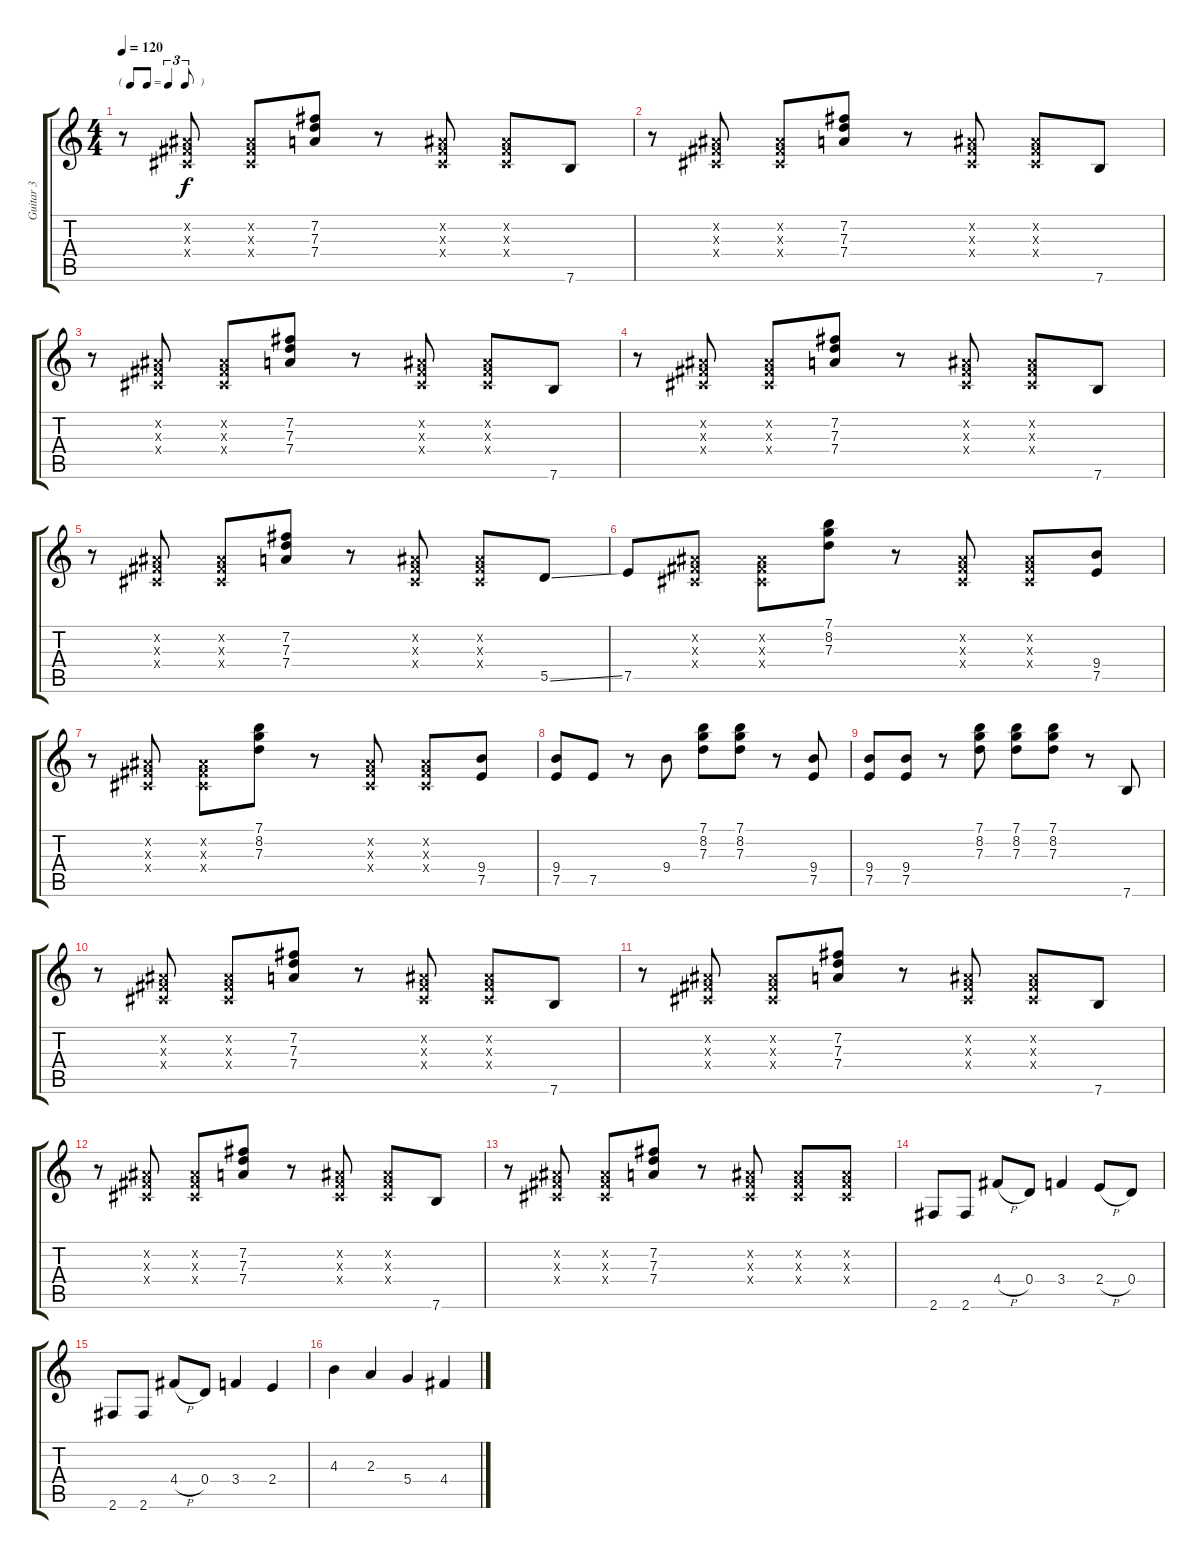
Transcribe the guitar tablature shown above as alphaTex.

\track ("Guitar 3" "Guitar 3") {instrument overdrivenguitar}
\staff {score tabs}
\tuning (E4 B3 G3 D3 A2 E2) {hide}
\ts (4 4)
\tf triplet8th
\tempo 120
\clef g2
\ks c
r.8{dy f} (-1.2{x} -1.3{x} -1.4{x}).8 (-1.2{x} -1.3{x} -1.4{x}).8 (7.2 7.3 7.4).8 r.8 (-1.2{x} -1.3{x} -1.4{x}).8 (-1.2{x} -1.3{x} -1.4{x}).8 7.6.8 |
r.8 (-1.2{x} -1.3{x} -1.4{x}).8 (-1.2{x} -1.3{x} -1.4{x}).8 (7.2 7.3 7.4).8 r.8 (-1.2{x} -1.3{x} -1.4{x}).8 (-1.2{x} -1.3{x} -1.4{x}).8 7.6.8 |
r.8 (-1.2{x} -1.3{x} -1.4{x}).8 (-1.2{x} -1.3{x} -1.4{x}).8 (7.2 7.3 7.4).8 r.8 (-1.2{x} -1.3{x} -1.4{x}).8 (-1.2{x} -1.3{x} -1.4{x}).8 7.6.8 |
r.8 (-1.2{x} -1.3{x} -1.4{x}).8 (-1.2{x} -1.3{x} -1.4{x}).8 (7.2 7.3 7.4).8 r.8 (-1.2{x} -1.3{x} -1.4{x}).8 (-1.2{x} -1.3{x} -1.4{x}).8 7.6.8 |
r.8 (-1.2{x} -1.3{x} -1.4{x}).8 (-1.2{x} -1.3{x} -1.4{x}).8 (7.2 7.3 7.4).8 r.8 (-1.2{x} -1.3{x} -1.4{x}).8 (-1.2{x} -1.3{x} -1.4{x}).8 5.5{ss}.8 |
7.5.8 (-1.2{x} -1.3{x} -1.4{x}).8 (-1.2{x} -1.3{x} -1.4{x}).8 (7.1 8.2 7.3).8 r.8 (-1.2{x} -1.3{x} -1.4{x}).8 (-1.2{x} -1.3{x} -1.4{x}).8 (9.4 7.5).8 |
r.8 (-1.2{x} -1.3{x} -1.4{x}).8 (-1.2{x} -1.3{x} -1.4{x}).8 (7.1 8.2 7.3).8 r.8 (-1.2{x} -1.3{x} -1.4{x}).8 (-1.2{x} -1.3{x} -1.4{x}).8 (9.4 7.5).8 |
(9.4 7.5).8 7.5.8 r.8 9.4.8 (7.1 8.2 7.3).8 (7.1 8.2 7.3).8 r.8 (9.4 7.5).8 |
(9.4 7.5).8 (9.4 7.5).8 r.8 (7.1 8.2 7.3).8 (7.1 8.2 7.3).8 (7.1 8.2 7.3).8 r.8 7.6.8 |
r.8 (-1.2{x} -1.3{x} -1.4{x}).8 (-1.2{x} -1.3{x} -1.4{x}).8 (7.2 7.3 7.4).8 r.8 (-1.2{x} -1.3{x} -1.4{x}).8 (-1.2{x} -1.3{x} -1.4{x}).8 7.6.8 |
r.8 (-1.2{x} -1.3{x} -1.4{x}).8 (-1.2{x} -1.3{x} -1.4{x}).8 (7.2 7.3 7.4).8 r.8 (-1.2{x} -1.3{x} -1.4{x}).8 (-1.2{x} -1.3{x} -1.4{x}).8 7.6.8 |
r.8 (-1.2{x} -1.3{x} -1.4{x}).8 (-1.2{x} -1.3{x} -1.4{x}).8 (7.2 7.3 7.4).8 r.8 (-1.2{x} -1.3{x} -1.4{x}).8 (-1.2{x} -1.3{x} -1.4{x}).8 7.6.8 |
r.8 (-1.2{x} -1.3{x} -1.4{x}).8 (-1.2{x} -1.3{x} -1.4{x}).8 (7.2 7.3 7.4).8 r.8 (-1.2{x} -1.3{x} -1.4{x}).8 (-1.2{x} -1.3{x} -1.4{x}).8 (-1.2{x} -1.3{x} -1.4{x}).8 |
2.6.8 2.6.8 4.4{h}.8 0.4.8 3.4.4 2.4{h}.8 0.4.8 |
2.6.8 2.6.8 4.4{h}.8 0.4.8 3.4.4 2.4.4 |
4.3.4 2.3.4 5.4.4 4.4.4
